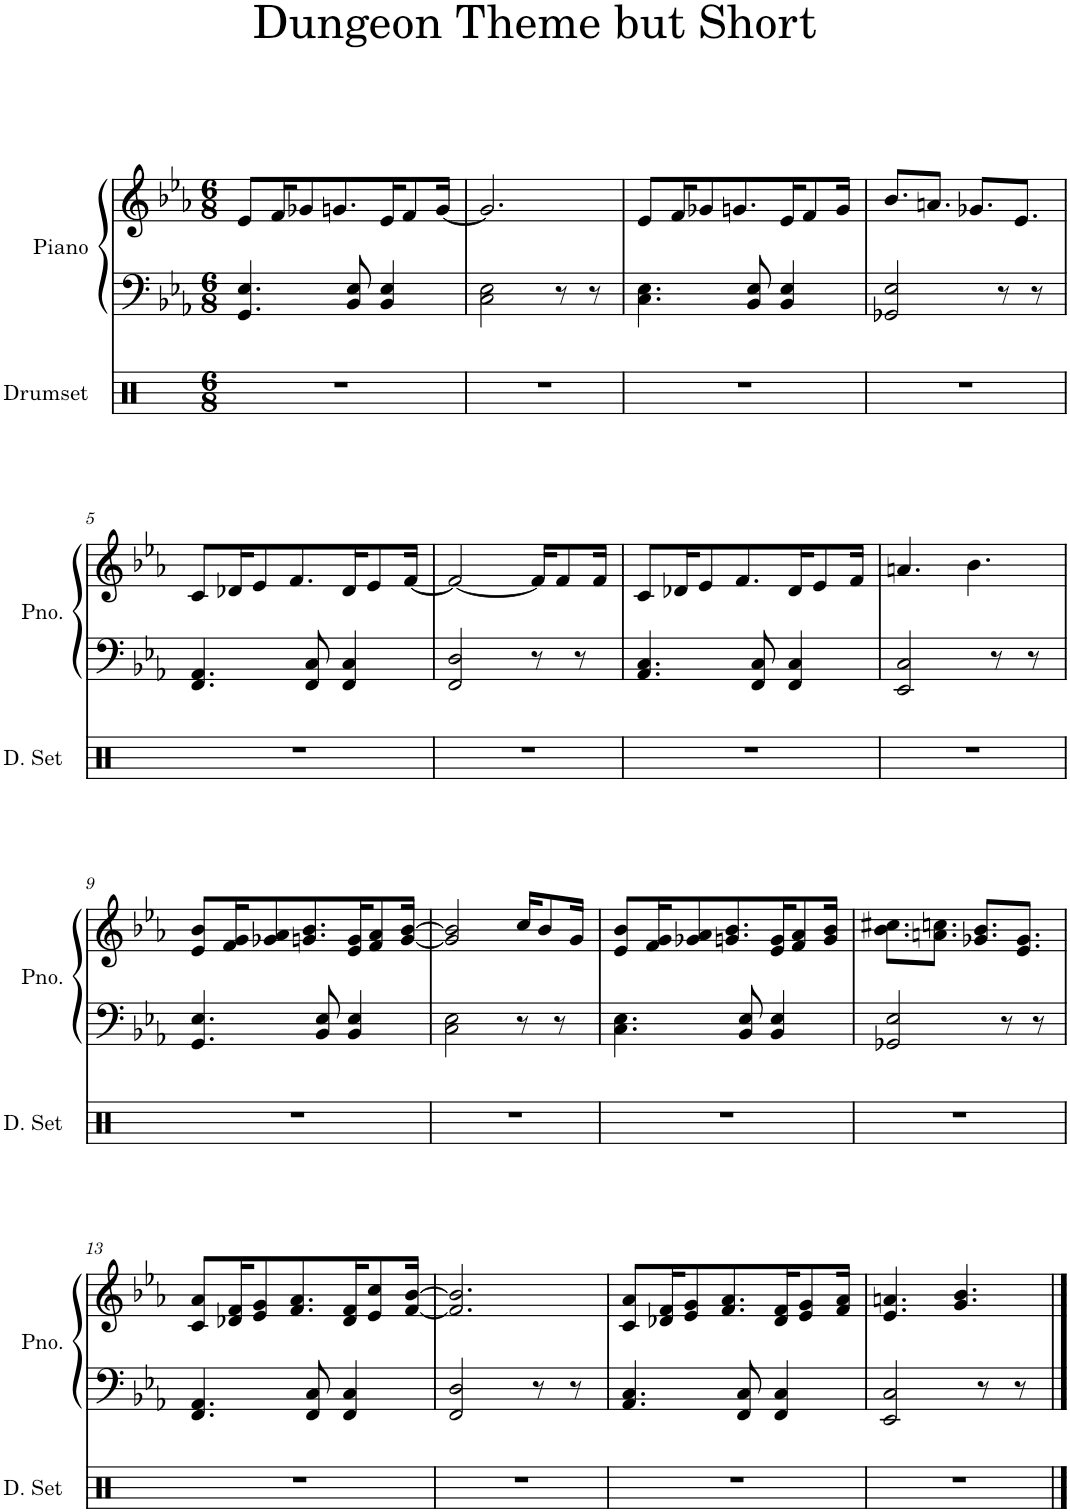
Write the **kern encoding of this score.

**kern	**kern	**kern
*part2	*part1	*part1
*staff3	*staff2	*staff1
*I"Drumset	*I"Piano	*
*I'D. Set	*I'Pno.	*
*clefX	*clefF4	*clefG2
*k[]	*k[b-e-a-]	*k[b-e-a-]
*M6/8	*M6/8	*M6/8
=1	=1	=1
2.r	4.GG/ 4.E-/	8e-/L
.	.	16f/K
.	.	8g-X/
.	.	8.gn/
.	8BB-/ 8E-/	.
.	4BB-/ 4E-/	16e-/K
.	.	8f/
.	.	[16g/Jk
=2	=2	=2
2.r	2C\ 2E-\	2.g/]
.	8r	.
.	8r	.
=3	=3	=3
2.r	4.C\ 4.E-\	8e-/L
.	.	16f/K
.	.	8g-X/
.	.	8.gn/
.	8BB-/ 8E-/	.
.	4BB-/ 4E-/	16e-/K
.	.	8f/
.	.	16g/Jk
=4	=4	=4
2.r	2GG-X/ 2E-/	8.b-/L
.	.	8.an/J
.	.	8.g-X/L
.	8r	.
.	.	8.e-/J
.	8r	.
!!LO:LB:g=z
=5	=5	=5
2.r	4.FF/ 4.AA-/	8c/L
.	.	16d-X/K
.	.	8e-/
.	.	8.f/
.	8FF/ 8C/	.
.	4FF/ 4C/	16d-/K
.	.	8e-/
.	.	[16f/Jk
=6	=6	=6
2.r	2FF/ 2D/	2f/_
.	8r	16f/KL]
.	.	8f/
.	8r	.
.	.	16f/Jk
=7	=7	=7
2.r	4.AA-/ 4.C/	8c/L
.	.	16d-X/K
.	.	8e-/
.	.	8.f/
.	8FF/ 8C/	.
.	4FF/ 4C/	16d-/K
.	.	8e-/
.	.	16f/Jk
=8	=8	=8
2.r	2EE-/ 2C/	4.an/
.	.	4.b-\
.	8r	.
.	8r	.
!!LO:LB:g=z
=9	=9	=9
2.r	4.GG/ 4.E-/	8e-/ 8b-/L
.	.	16f/ 16g/K
.	.	8g-X/ 8a-/
.	.	8.gn/ 8.b-/
.	8BB-/ 8E-/	.
.	4BB-/ 4E-/	16e-/ 16g/K
.	.	8f/ 8a-/
.	.	[16g/ [16b-/Jk
=10	=10	=10
2.r	2C\ 2E-\	2g/] 2b-/]
.	8r	16cc/KL
.	.	8b-/
.	8r	.
.	.	16g/Jk
=11	=11	=11
2.r	4.C\ 4.E-\	8e-/ 8b-/L
.	.	16f/ 16g/K
.	.	8g-X/ 8a-/
.	.	8.gn/ 8.b-/
.	8BB-/ 8E-/	.
.	4BB-/ 4E-/	16e-/ 16g/K
.	.	8f/ 8a-/
.	.	16g/ 16b-/Jk
=12	=12	=12
2.r	2GG-X/ 2E-/	8.b-\ 8.cc#X\L
.	.	8.an\ 8.ccn\J
.	.	8.g-X/ 8.b-/L
.	8r	.
.	.	8.e-/ 8.g-/J
.	8r	.
!!LO:LB:g=z
=13	=13	=13
2.r	4.FF/ 4.AA-/	8c/ 8a-/L
.	.	16d-X/ 16f/K
.	.	8e-/ 8g/
.	.	8.f/ 8.a-/
.	8FF/ 8C/	.
.	4FF/ 4C/	16d-/ 16f/K
.	.	8e-/ 8cc/
.	.	[16f/ [16b-/Jk
=14	=14	=14
2.r	2FF/ 2D/	2.f/] 2.b-/]
.	8r	.
.	8r	.
=15	=15	=15
2.r	4.AA-/ 4.C/	8c/ 8a-/L
.	.	16d-X/ 16f/K
.	.	8e-/ 8g/
.	.	8.f/ 8.a-/
.	8FF/ 8C/	.
.	4FF/ 4C/	16d-/ 16f/K
.	.	8e-/ 8g/
.	.	16f/ 16a-/Jk
=16	=16	=16
2.r	2EE-/ 2C/	4.e-/ 4.an/
.	.	4.g/ 4.b-/
.	8r	.
.	8r	.
==	==	==
*-	*-	*-
